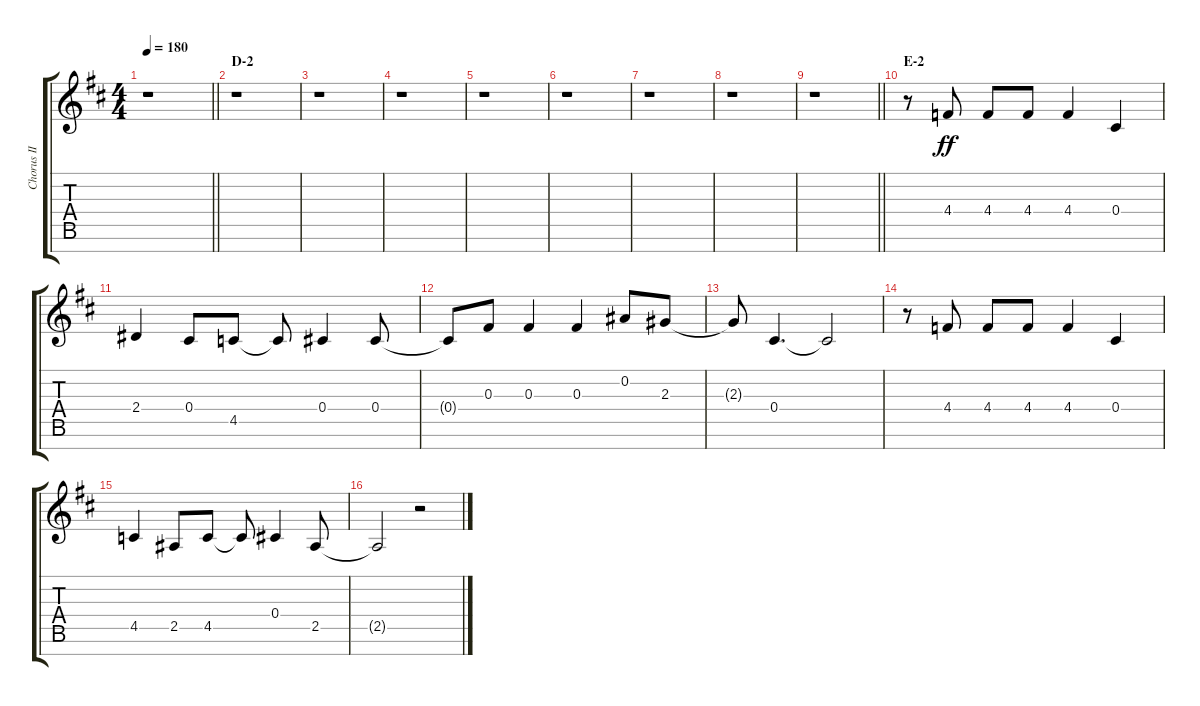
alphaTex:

\track ("Chorus II" "Chorus II") {instrument voiceoohs}
\staff {score tabs}
\tuning (Eb5 Bb4 Gb4 Db4 Ab3 Eb3 Bb2) {hide}
\ts (4 4)
\tempo 180
\clef g2
\barLineRight lightlight
\ks d
r.1{dy f} |
\section ("" "D-2")
r.1 |
r.1 |
r.1 |
r.1 |
r.1 |
r.1 |
r.1 |
\barLineRight lightlight
r.1 |
\section ("" "E-2")
r.8 4.4.8{dy ff} 4.4.8 4.4.8 4.4.4 0.4.4 |
2.4.4 0.4.8 4.5.8 4.5{t}.8 0.4.4 0.4.8 |
0.4{t}.8 0.3.8 0.3.4 0.3.4 0.2.8 2.3.8 |
2.3{t}.8 0.4.4{d} 0.4{t}.2 |
r.8 4.4.8 4.4.8 4.4.8 4.4.4 0.4.4 |
4.5.4 2.5.8 4.5.8 4.5{t}.8 0.4.4 2.5.8 |
2.5{t}.2 r.2
